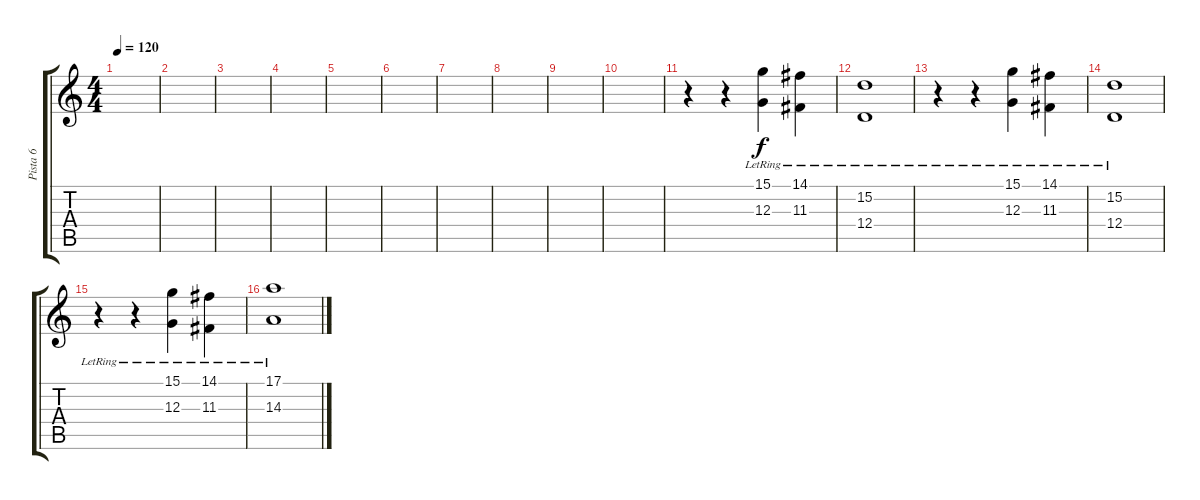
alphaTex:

\track ("Pista 6" "Pista 6") {instrument vibraphone}
\staff {score tabs}
\tuning (E4 B3 G3 D3 A2 E2) {hide}
\ts (4 4)
\tempo 120
\clef g2
\ks c
|
|
|
|
|
|
|
|
|
|
r.4 r.4 (15.1 12.3{lr}).4 (14.1 11.3{lr}).4 |
(15.2 12.4{lr}).1 |
r.4 r.4 (15.1 12.3{lr}).4 (14.1 11.3{lr}).4 |
(15.2{lr} 12.4).1 |
r.4 r.4 (15.1 12.3{lr}).4 (14.1 11.3{lr}).4 |
(17.1{lr} 14.3).1
